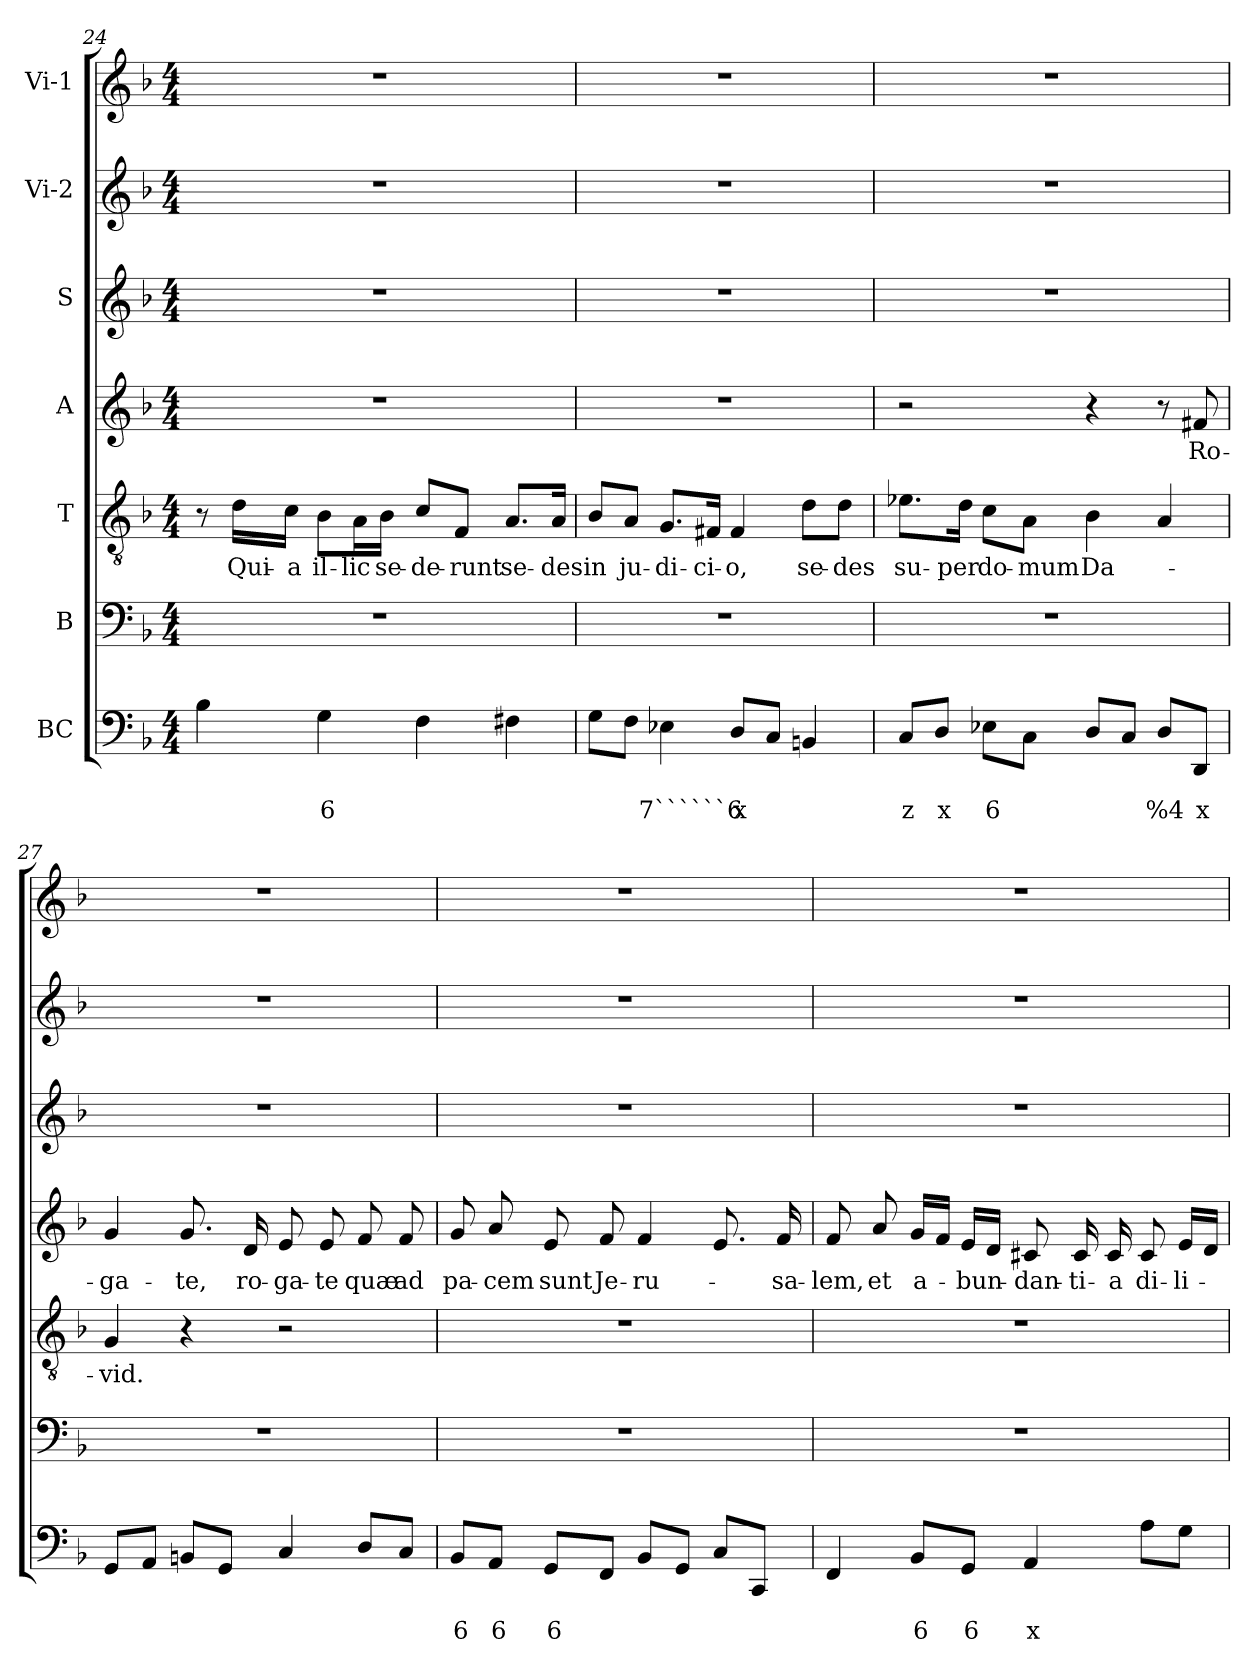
**kern	**text	**text	**kern	**kern	**text	**kern	**text	**kern	**kern	**kern
*part7	*part7	*part7	*part6	*part5	*part5	*part4	*part4	*part3	*part2	*part1
*staff7	*staff7	*staff7	*staff6	*staff5	*staff5	*staff4	*staff4	*staff3	*staff2	*staff1
*I"BC	*	*	*I"B	*I"T	*	*I"A	*	*I"S	*I"Vi-2	*I"Vi-1
!!LO:PB:g=z
*clefF4	*	*	*clefF4	*clefGv2	*	*clefG2	*	*clefG2	*clefG2	*clefG2
*k[b-]	*	*	*k[b-]	*k[b-]	*	*k[b-]	*	*k[b-]	*k[b-]	*k[b-]
*F:	*	*	*F:	*F:	*	*F:	*	*F:	*F:	*F:
*M4/4	*	*	*M4/4	*M4/4	*	*M4/4	*	*M4/4	*M4/4	*M4/4
=24	=24	=24	=24	=24	=24	=24	=24	=24	=24	=24
4B-\	.	.	1r	8r	.	1r	.	1r	1r	1r
!	!	!	!	!	!LO:LY:b	!	!	!	!	!
.	.	.	.	16d\LL	Qui-	.	.	.	.	.
!	!	!	!	!	!LO:LY:b	!	!	!	!	!
.	.	.	.	16c\JJ	-a	.	.	.	.	.
!	!	!LO:LY:b	!	!	!LO:LY:b	!	!	!	!	!
4G\	.	6	.	8B-\L	il-	.	.	.	.	.
!	!	!	!	!	!LO:LY:b	!	!	!	!	!
.	.	.	.	16A\L	-lic	.	.	.	.	.
!	!	!	!	!	!LO:LY:b	!	!	!	!	!
.	.	.	.	16B-\JJ	se-	.	.	.	.	.
!	!	!	!	!	!LO:LY:b	!	!	!	!	!
4F\	.	.	.	8c/L	-de-	.	.	.	.	.
!	!	!	!	!	!LO:LY:b	!	!	!	!	!
.	.	.	.	8F/J	-runt	.	.	.	.	.
!	!	!	!	!	!LO:LY:b	!	!	!	!	!
4F#X\	.	.	.	8.A/L	se-	.	.	.	.	.
!	!	!	!	!	!LO:LY:b	!	!	!	!	!
.	.	.	.	16A/Jk	-des	.	.	.	.	.
=25	=25	=25	=25	=25	=25	=25	=25	=25	=25	=25
!	!	!	!	!	!LO:LY:b	!	!	!	!	!
8G\L	.	.	1r	8B-/L	in	1r	.	1r	1r	1r
!	!	!	!	!	!LO:LY:b	!	!	!	!	!
8F\J	.	.	.	8A/J	ju-	.	.	.	.	.
!	!	!LO:LY:b	!	!	!LO:LY:b	!	!	!	!	!
4E-X\	.	7``````6	.	8.G/L	-di-	.	.	.	.	.
!	!	!	!	!	!LO:LY:b	!	!	!	!	!
.	.	.	.	16F#X/Jk	-ci-	.	.	.	.	.
!	!	!LO:LY:b	!	!	!LO:LY:b	!	!	!	!	!
8D/L	.	x	.	4F#/	-o,	.	.	.	.	.
8C/J	.	.	.	.	.	.	.	.	.	.
!	!	!	!	!	!LO:LY:b	!	!	!	!	!
4BBn/	.	.	.	8d\L	se-	.	.	.	.	.
!	!	!	!	!	!LO:LY:b	!	!	!	!	!
.	.	.	.	8d\J	-des	.	.	.	.	.
=26	=26	=26	=26	=26	=26	=26	=26	=26	=26	=26
!	!	!LO:LY:b	!	!	!LO:LY:b	!	!	!	!	!
8C/L	.	z	1r	8.e-X\L	su-	2r	.	1r	1r	1r
!	!	!LO:LY:b	!	!	!	!	!	!	!	!
8D/J	.	x	.	.	.	.	.	.	.	.
!	!	!	!	!	!LO:LY:b	!	!	!	!	!
.	.	.	.	16d\Jk	-per	.	.	.	.	.
!	!	!LO:LY:b	!	!	!LO:LY:b	!	!	!	!	!
8E-X\L	.	6	.	8c\L	do-	.	.	.	.	.
!	!	!	!	!	!LO:LY:b	!	!	!	!	!
8C\J	.	.	.	8A\J	-mum	.	.	.	.	.
!	!	!	!	!	!LO:LY:b	!	!	!	!	!
8D/L	.	.	.	4B-\	Da-	4r	.	.	.	.
8C/J	.	.	.	.	.	.	.	.	.	.
!	!	!LO:LY:b	!	!	!	!	!	!	!	!
8D/L	.	%4	.	4A/	.	8r	.	.	.	.
!	!	!LO:LY:b	!	!	!	!	!LO:LY:b	!	!	!
8DD/J	.	x	.	.	.	8f#X/	Ro-	.	.	.
!!LO:LB:g=z
=27	=27	=27	=27	=27	=27	=27	=27	=27	=27	=27
!	!	!	!	!	!LO:LY:b	!	!LO:LY:b	!	!	!
8GG/L	.	.	1r	4G/	-vid.	4g/	-ga-	1r	1r	1r
8AA/J	.	.	.	.	.	.	.	.	.	.
!	!	!	!	!	!	!	!LO:LY:b	!	!	!
8BBn/L	.	.	.	4r	.	8.g/	-te,	.	.	.
8GG/J	.	.	.	.	.	.	.	.	.	.
!	!	!	!	!	!	!	!LO:LY:b	!	!	!
.	.	.	.	.	.	16d/	ro-	.	.	.
!	!	!	!	!	!	!	!LO:LY:b	!	!	!
4C/	.	.	.	2r	.	8e/	-ga-	.	.	.
!	!	!	!	!	!	!	!LO:LY:b	!	!	!
.	.	.	.	.	.	8e/	-te	.	.	.
!	!	!	!	!	!	!	!LO:LY:b	!	!	!
8D/L	.	.	.	.	.	8f/	quæ	.	.	.
!	!	!	!	!	!	!	!LO:LY:b	!	!	!
8C/J	.	.	.	.	.	8f/	ad	.	.	.
=28	=28	=28	=28	=28	=28	=28	=28	=28	=28	=28
!	!	!LO:LY:b	!	!	!	!	!LO:LY:b	!	!	!
8BB-/L	.	6	1r	1r	.	8g/	pa-	1r	1r	1r
!	!	!LO:LY:b	!	!	!	!	!LO:LY:b	!	!	!
8AA/J	.	6	.	.	.	8a/	-cem	.	.	.
!	!	!LO:LY:b	!	!	!	!	!LO:LY:b	!	!	!
8GG/L	.	6	.	.	.	8e/	sunt	.	.	.
!	!	!	!	!	!	!	!LO:LY:b	!	!	!
8FF/J	.	.	.	.	.	8f/	Je-	.	.	.
!	!	!	!	!	!	!	!LO:LY:b	!	!	!
8BB-/L	.	.	.	.	.	4f/	-ru-	.	.	.
8GG/J	.	.	.	.	.	.	.	.	.	.
8C/L	.	.	.	.	.	8.e/	.	.	.	.
8CC/J	.	.	.	.	.	.	.	.	.	.
!	!	!	!	!	!	!	!LO:LY:b	!	!	!
.	.	.	.	.	.	16f/	-sa-	.	.	.
=29	=29	=29	=29	=29	=29	=29	=29	=29	=29	=29
!	!	!	!	!	!	!	!LO:LY:b	!	!	!
4FF/	.	.	1r	1r	.	8f/	-lem,	1r	1r	1r
!	!	!	!	!	!	!	!LO:LY:b	!	!	!
.	.	.	.	.	.	8a/	et	.	.	.
!	!	!LO:LY:b	!	!	!	!	!LO:LY:b	!	!	!
8BB-/L	.	6	.	.	.	16g/LL	a-	.	.	.
.	.	.	.	.	.	16f/JJ	.	.	.	.
!	!	!LO:LY:b	!	!	!	!	!LO:LY:b	!	!	!
8GG/J	.	6	.	.	.	16e/LL	-bun-	.	.	.
.	.	.	.	.	.	16d/JJ	.	.	.	.
!	!	!LO:LY:b	!	!	!	!	!LO:LY:b	!	!	!
4AA/	.	x	.	.	.	8c#X/	-dan-	.	.	.
!	!	!	!	!	!	!	!LO:LY:b	!	!	!
.	.	.	.	.	.	16c#/	-ti-	.	.	.
!	!	!	!	!	!	!	!LO:LY:b	!	!	!
.	.	.	.	.	.	16c#/	-a	.	.	.
!	!	!	!	!	!	!	!LO:LY:b	!	!	!
8A\L	.	.	.	.	.	8c#/	di-	.	.	.
!	!	!	!	!	!	!	!LO:LY:b	!	!	!
8G\J	.	.	.	.	.	16e/LL	-li-	.	.	.
.	.	.	.	.	.	16d/JJ	.	.	.	.
=	=	=	=	=	=	=	=	=	=	=
*-	*-	*-	*-	*-	*-	*-	*-	*-	*-	*-
